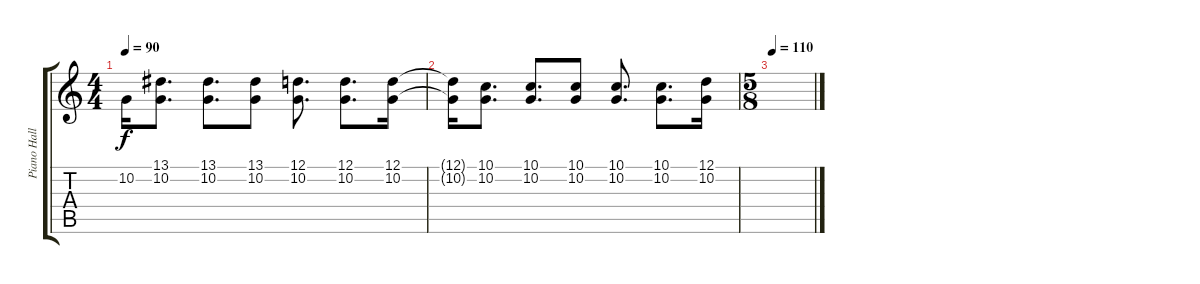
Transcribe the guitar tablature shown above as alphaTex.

\track ("Piano Hall" "Piano Hall") {instrument electricgrandpiano}
\staff {score tabs}
\tuning (D4 A3 F3 C3 G2 C2) {hide}
\ts (4 4)
\tempo 90
\clef g2
\ks c
10.2{t}.16{dy f} (13.1 10.2).8{d} (13.1 10.2).8{d} (13.1 10.2).8 (12.1 10.2).8{d} (12.1 10.2).8{d} (12.1 10.2).16 |
(12.1{t} 10.2{t}).16 (10.1 10.2).8{d} (10.1 10.2).8{d} (10.1 10.2).8 (10.1 10.2).8{d} (10.1 10.2).8{d} (12.1 10.2).16 |
\ts (5 8)
\tempo 110
